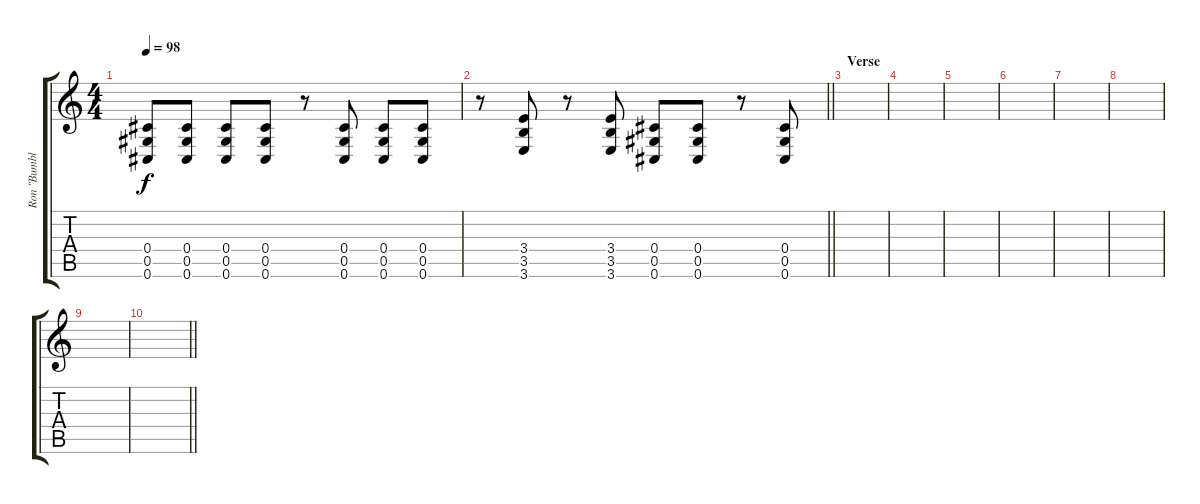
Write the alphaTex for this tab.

\track ("Ron \"Bumblefoot\" Thal (Rhythm)" "Ron \"Bumbl") {instrument distortionguitar}
\staff {score tabs}
\tuning (Eb4 Bb3 Gb3 Db3 Ab2 Db2) {hide}
\ts (4 4)
\tempo 98
\clef g2
\ks c
(0.4 0.5 0.6).8{dy f} (0.4 0.5 0.6).8 (0.4 0.5 0.6).8 (0.4 0.5 0.6).8 r.8 (0.4 0.5 0.6).8 (0.4 0.5 0.6).8 (0.4 0.5 0.6).8 |
\barLineRight lightlight
r.8 (3.4 3.5 3.6).8 r.8 (3.4 3.5 3.6).8 (0.4 0.5 0.6).8 (0.4 0.5 0.6).8 r.8 (0.4 0.5 0.6).8 |
\section ("" "Verse")
|
|
|
|
|
|
|
\barLineRight lightlight
